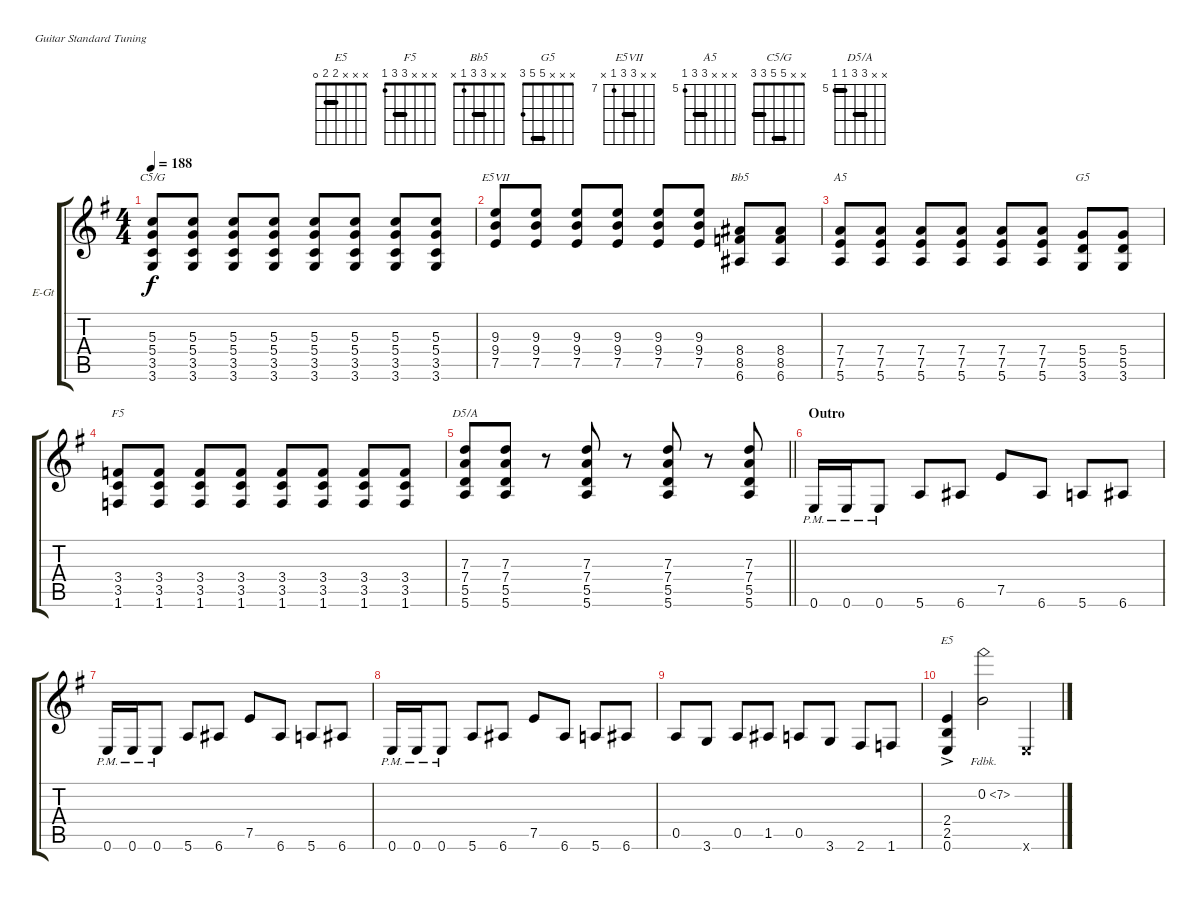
\defaultSystemsLayout 4
\bracketExtendMode groupsimilarinstruments
\firstSystemTrackNameOrientation horizontal
\otherSystemsTrackNameOrientation horizontal
\track ("Guitar 4" "E-Gt") {instrument distortionguitar}
\staff {score tabs}
\tuning (E4 B3 G3 D3 A2 E2)
\chord ("E5" x x x 2 2 0) {barre 2}
\chord ("F5" x x x 3 3 1) {barre 3}
\chord ("Bb5" x x 3 3 1 x) {barre 3}
\chord ("G5" x x x 5 5 3) {barre 5}
\chord ("E5VII" x x 9 9 7 x) {firstfret 7 barre 9}
\chord ("A5" x x x 7 7 5) {firstfret 5 barre 7}
\chord ("C5/G" x x 5 5 3 3) {barre (3 5)}
\chord ("D5/A" x x 7 7 5 5) {firstfret 5 barre (5 7)}
\ts (4 4)
\tempo 188
\clef g2
\ks g
(3.6 3.5 5.4 5.3).8{ch "C5/G" dy f} (3.6 3.5 5.4 5.3).8 (3.6 3.5 5.4 5.3).8 (3.6 3.5 5.4 5.3).8 (3.6 3.5 5.4 5.3).8 (3.6 3.5 5.4 5.3).8 (3.6 3.5 5.4 5.3).8 (3.6 3.5 5.4 5.3).8 |
(7.5 9.4 9.3).8{ch "E5VII"} (7.5 9.4 9.3).8 (7.5 9.4 9.3).8 (7.5 9.4 9.3).8 (7.5 9.4 9.3).8 (7.5 9.4 9.3).8 (8.4 8.5 6.6).8{ch "Bb5"} (8.4 8.5 6.6).8 |
(7.5 7.4 5.6).8{ch "A5"} (7.5 7.4 5.6).8 (7.5 7.4 5.6).8 (7.5 7.4 5.6).8 (7.5 7.4 5.6).8 (7.5 7.4 5.6).8 (3.6 5.5 5.4).8{ch "G5"} (3.6 5.5 5.4).8 |
(1.6 3.5 3.4).8{ch "F5"} (1.6 3.5 3.4).8 (1.6 3.5 3.4).8 (1.6 3.5 3.4).8 (1.6 3.5 3.4).8 (1.6 3.5 3.4).8 (1.6 3.5 3.4).8 (1.6 3.5 3.4).8 |
\barLineRight lightlight
(5.6 5.5 7.4 7.3).8{ch "D5/A"} (5.6 5.5 7.4 7.3).8 r.8 (5.6 5.5 7.4 7.3).8 r.8 (5.6 5.5 7.4 7.3).8 r.8 (5.6 5.5 7.4 7.3).8 |
\section ("" "Outro")
0.6{pm}.16 0.6{pm}.16 0.6{pm}.8 5.6.8 6.6.8 7.5.8 6.6.8 5.6.8 6.6.8 |
0.6{pm}.16 0.6{pm}.16 0.6{pm}.8 5.6.8 6.6.8 7.5.8 6.6.8 5.6.8 6.6.8 |
0.6{pm}.16 0.6{pm}.16 0.6{pm}.8 5.6.8 6.6.8 7.5.8 6.6.8 5.6.8 6.6.8 |
0.5.8 3.6.8 0.5.8 1.5.8 0.5.8 3.6.8 2.6.8 1.6.8 |
(0.6{ac} 2.5{ac} 2.4{ac}).4{ch "E5"} 0.2{fh 7}.2 0.6{x}.4
